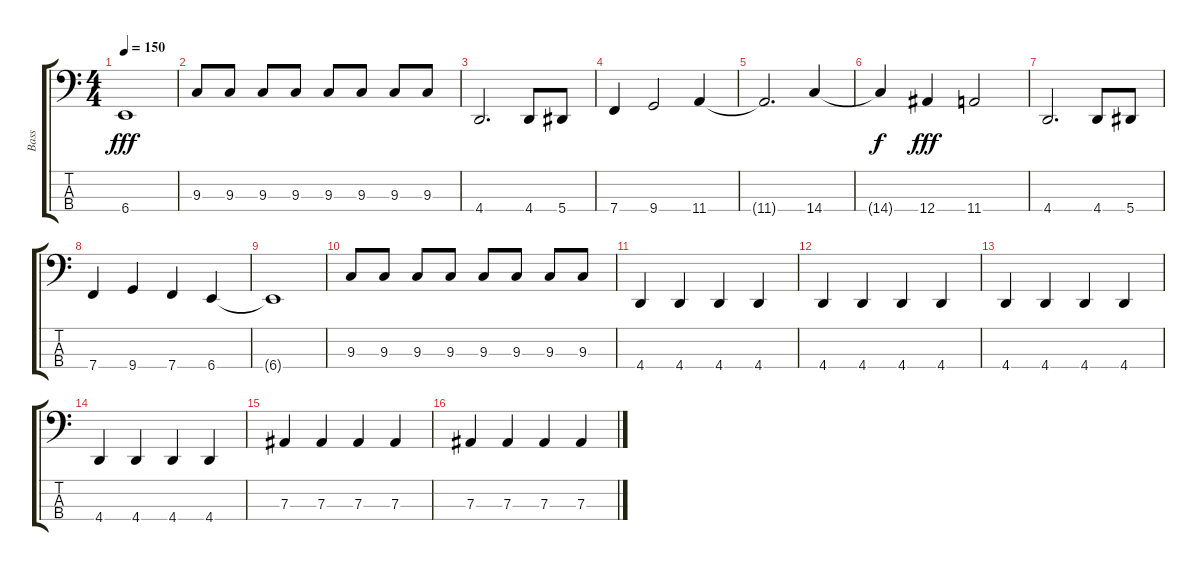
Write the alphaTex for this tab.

\track ("Bass" "Bass") {instrument electricbassfinger}
\staff {score tabs}
\tuning (Db2 Ab1 Eb1 Bb0) {hide}
\ts (4 4)
\tempo 150
\clef f4
\ks c
6.4{t}.1{dy fff} |
9.3.8 9.3.8 9.3.8 9.3.8 9.3.8 9.3.8 9.3.8 9.3.8 |
4.4.2{d} 4.4.8 5.4.8 |
7.4.4 9.4.2 11.4.4 |
11.4{t}.2{d} 14.4.4 |
14.4{t}.4{dy f} 12.4.4{dy fff} 11.4.2 |
4.4.2{d} 4.4.8 5.4.8 |
7.4.4 9.4.4 7.4.4 6.4.4 |
6.4{t}.1 |
9.3.8 9.3.8 9.3.8 9.3.8 9.3.8 9.3.8 9.3.8 9.3.8 |
4.4.4 4.4.4 4.4.4 4.4.4 |
4.4.4 4.4.4 4.4.4 4.4.4 |
4.4.4 4.4.4 4.4.4 4.4.4 |
4.4.4 4.4.4 4.4.4 4.4.4 |
7.3.4 7.3.4 7.3.4 7.3.4 |
7.3.4 7.3.4 7.3.4 7.3.4
